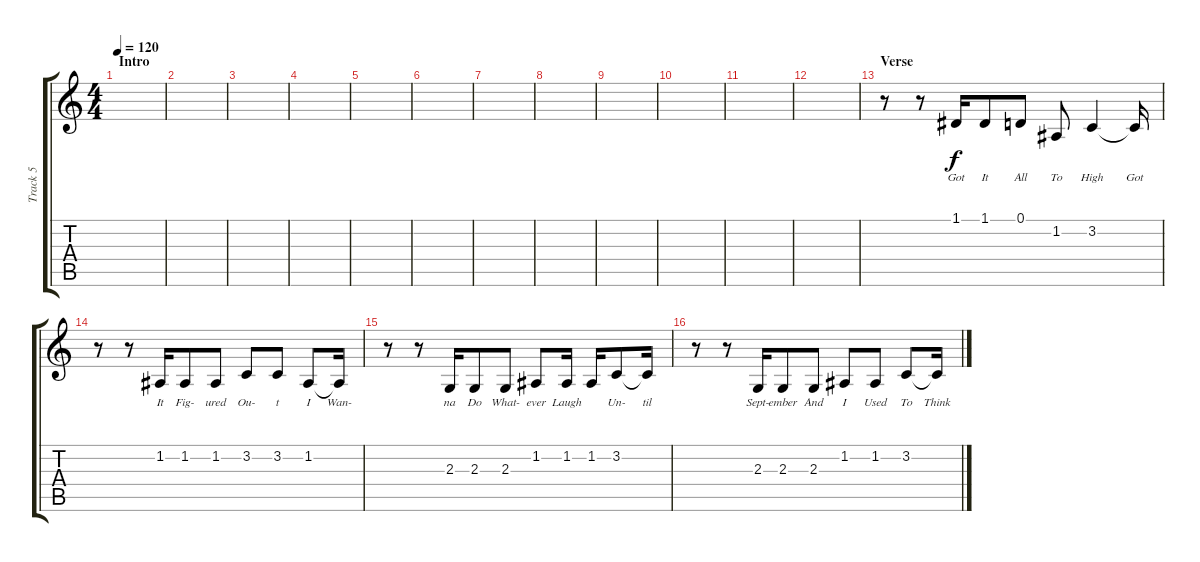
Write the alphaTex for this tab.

\track ("Track 5" "Track 5") {instrument altosax}
\staff {score tabs}
\tuning (D4 A3 F3 C3 G2 C2) {hide}
\ts (4 4)
\section ("" "Intro")
\tempo 120
\clef g2
\ks c
|
|
|
|
|
|
|
|
|
|
|
|
\section ("" "Verse")
r.8 r.8 1.1.16{lyrics (0 "Got") lyrics (1 "") lyrics (2 "") lyrics (3 "") lyrics (4 "")} 1.1.8{lyrics (0 "It") lyrics (1 "") lyrics (2 "") lyrics (3 "") lyrics (4 "")} 0.1.8{lyrics (0 "All") lyrics (1 "") lyrics (2 "") lyrics (3 "") lyrics (4 "")} 1.2.8{lyrics (0 "To") lyrics (1 "") lyrics (2 "") lyrics (3 "") lyrics (4 "")} 3.2.4{lyrics (0 "High") lyrics (1 "") lyrics (2 "") lyrics (3 "") lyrics (4 "")} 3.2{t}.16{lyrics (0 "Got") lyrics (1 "") lyrics (2 "") lyrics (3 "") lyrics (4 "")} |
r.8 r.8 1.2.16{lyrics (0 "It") lyrics (1 "") lyrics (2 "") lyrics (3 "") lyrics (4 "")} 1.2.8{lyrics (0 "Fig-") lyrics (1 "") lyrics (2 "") lyrics (3 "") lyrics (4 "")} 1.2.8{lyrics (0 "ured") lyrics (1 "") lyrics (2 "") lyrics (3 "") lyrics (4 "")} 3.2.8{lyrics (0 "Ou-") lyrics (1 "") lyrics (2 "") lyrics (3 "") lyrics (4 "")} 3.2.8{lyrics (0 "t") lyrics (1 "") lyrics (2 "") lyrics (3 "") lyrics (4 "")} 1.2.8{lyrics (0 "I") lyrics (1 "") lyrics (2 "") lyrics (3 "") lyrics (4 "")} 1.2{t}.16{lyrics (0 "Wan-") lyrics (1 "") lyrics (2 "") lyrics (3 "") lyrics (4 "")} |
r.8 r.8 2.3.16{lyrics (0 "na") lyrics (1 "") lyrics (2 "") lyrics (3 "") lyrics (4 "")} 2.3.8{lyrics (0 "Do") lyrics (1 "") lyrics (2 "") lyrics (3 "") lyrics (4 "")} 2.3.8{lyrics (0 "What-") lyrics (1 "") lyrics (2 "") lyrics (3 "") lyrics (4 "")} 1.2.8{lyrics (0 "ever") lyrics (1 "") lyrics (2 "") lyrics (3 "") lyrics (4 "")} 1.2.16{lyrics (0 "Laugh") lyrics (1 "") lyrics (2 "") lyrics (3 "") lyrics (4 "")} 1.2.16{lyrics (0 "") lyrics (1 "") lyrics (2 "") lyrics (3 "") lyrics (4 "")} 3.2.8{lyrics (0 "Un-") lyrics (1 "") lyrics (2 "") lyrics (3 "") lyrics (4 "")} 3.2{t}.16{lyrics (0 "til") lyrics (1 "") lyrics (2 "") lyrics (3 "") lyrics (4 "")} |
r.8 r.8 2.3.16{lyrics (0 "Sept-") lyrics (1 "") lyrics (2 "") lyrics (3 "") lyrics (4 "")} 2.3.8{lyrics (0 "ember") lyrics (1 "") lyrics (2 "") lyrics (3 "") lyrics (4 "")} 2.3.8{lyrics (0 "And") lyrics (1 "") lyrics (2 "") lyrics (3 "") lyrics (4 "")} 1.2.8{lyrics (0 "I") lyrics (1 "") lyrics (2 "") lyrics (3 "") lyrics (4 "")} 1.2.8{lyrics (0 "Used") lyrics (1 "") lyrics (2 "") lyrics (3 "") lyrics (4 "")} 3.2.8{lyrics (0 "To") lyrics (1 "") lyrics (2 "") lyrics (3 "") lyrics (4 "")} 3.2{t}.16{lyrics (0 "Think") lyrics (1 "") lyrics (2 "") lyrics (3 "") lyrics (4 "")}
